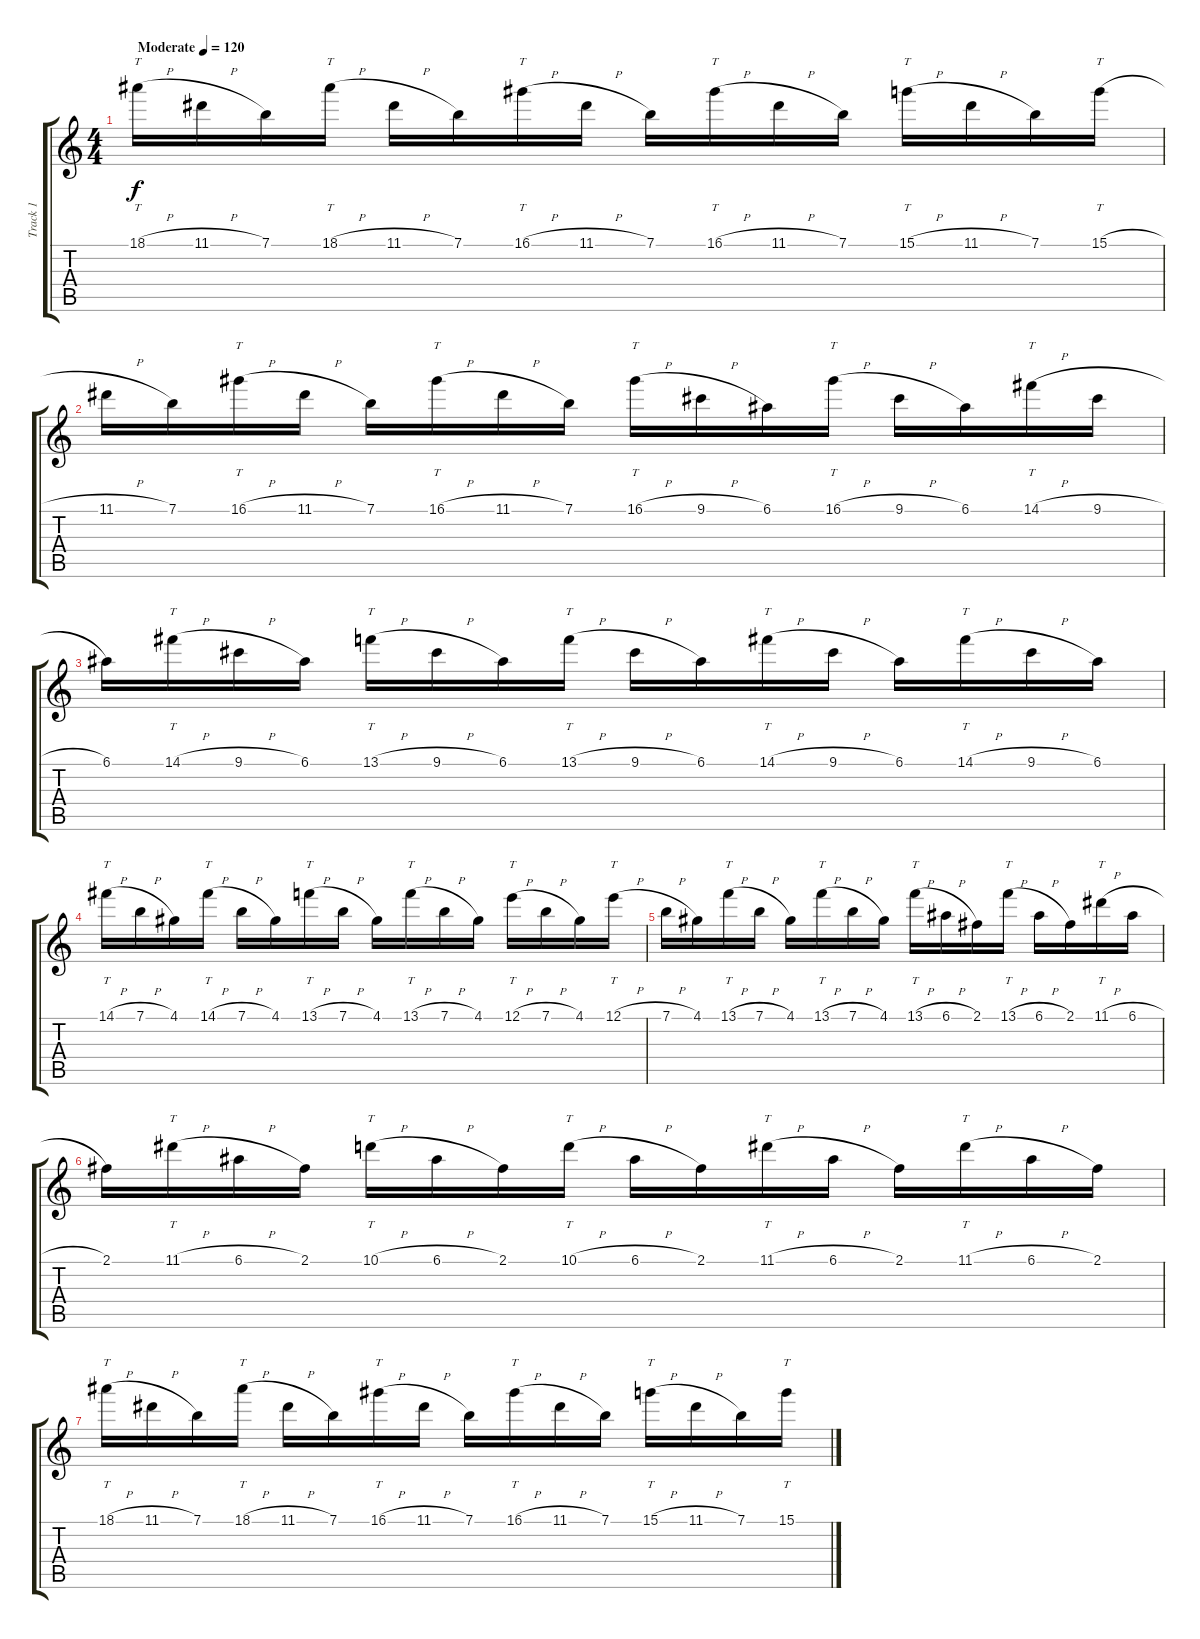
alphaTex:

\track ("Track 1" "Track 1") {instrument acousticguitarsteel}
\staff {score tabs}
\tuning (E4 B3 G3 D3 A2 E2) {hide}
\ts (4 4)
\tempo (120 "Moderate")
\clef g2
\ks c
18.1{h}.16{tt dy f instrument acousticguitarsteel} 11.1{h}.16 7.1.16 18.1{h}.16{tt} 11.1{h}.16 7.1.16 16.1{h}.16{tt} 11.1{h}.16 7.1.16 16.1{h}.16{tt} 11.1{h}.16 7.1.16 15.1{h}.16{tt} 11.1{h}.16 7.1.16 15.1{h}.16{tt} |
11.1{h}.16 7.1.16 16.1{h}.16{tt} 11.1{h}.16 7.1.16 16.1{h}.16{tt} 11.1{h}.16 7.1.16 16.1{h}.16{tt} 9.1{h}.16 6.1.16 16.1{h}.16{tt} 9.1{h}.16 6.1.16 14.1{h}.16{tt} 9.1{h}.16 |
6.1.16 14.1{h}.16{tt} 9.1{h}.16 6.1.16 13.1{h}.16{tt} 9.1{h}.16 6.1.16 13.1{h}.16{tt} 9.1{h}.16 6.1.16 14.1{h}.16{tt} 9.1{h}.16 6.1.16 14.1{h}.16{tt} 9.1{h}.16 6.1.16 |
14.1{h}.16{tt} 7.1{h}.16 4.1.16 14.1{h}.16{tt} 7.1{h}.16 4.1.16 13.1{h}.16{tt} 7.1{h}.16 4.1.16 13.1{h}.16{tt} 7.1{h}.16 4.1.16 12.1{h}.16{tt} 7.1{h}.16 4.1.16 12.1{h}.16{tt} |
7.1{h}.16 4.1.16 13.1{h}.16{tt} 7.1{h}.16 4.1.16 13.1{h}.16{tt} 7.1{h}.16 4.1.16 13.1{h}.16{tt} 6.1{h}.16 2.1.16 13.1{h}.16{tt} 6.1{h}.16 2.1.16 11.1{h}.16{tt} 6.1{h}.16 |
2.1.16 11.1{h}.16{tt} 6.1{h}.16 2.1.16 10.1{h}.16{tt} 6.1{h}.16 2.1.16 10.1{h}.16{tt} 6.1{h}.16 2.1.16 11.1{h}.16{tt} 6.1{h}.16 2.1.16 11.1{h}.16{tt} 6.1{h}.16 2.1.16 |
18.1{h}.16{tt} 11.1{h}.16 7.1.16 18.1{h}.16{tt} 11.1{h}.16 7.1.16 16.1{h}.16{tt} 11.1{h}.16 7.1.16 16.1{h}.16{tt} 11.1{h}.16 7.1.16 15.1{h}.16{tt} 11.1{h}.16 7.1.16 15.1{h}.16{tt}
